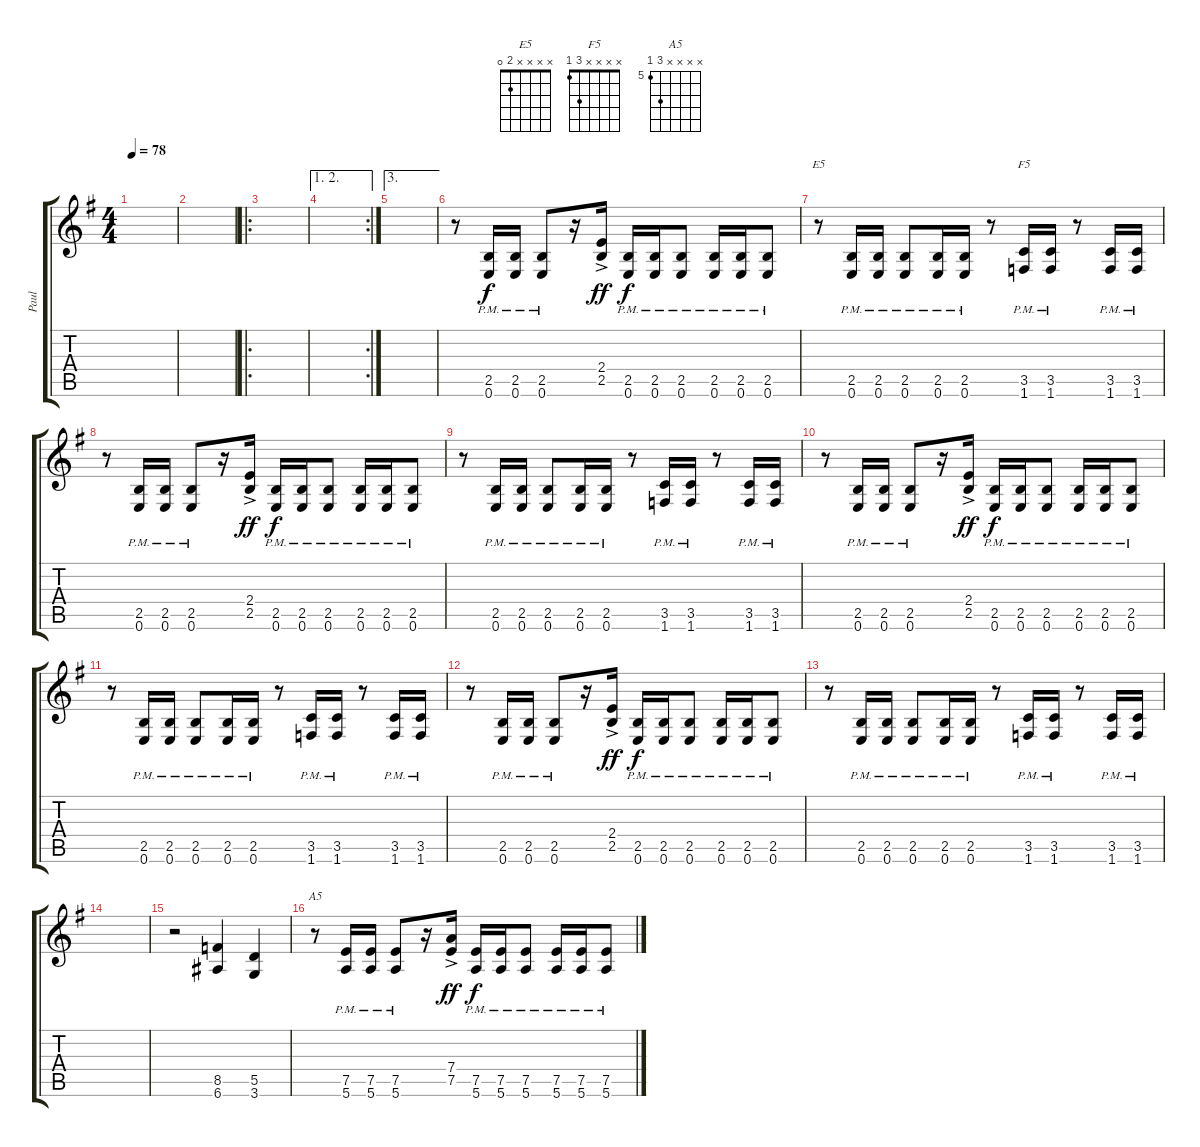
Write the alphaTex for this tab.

\track ("Paul" "Paul") {instrument distortionguitar}
\staff {score tabs}
\tuning (E4 B3 G3 D3 A2 E2) {hide}
\chord ("E5" x x x x 2 0)
\chord ("F5" x x x x 3 1)
\chord ("A5" x x x x 7 5) {firstfret 5}
\ts (4 4)
\tempo 78
\clef g2
\ks g
|
|
\ro
|
\ae (1 2)
\rc 2
|
\ae 3
|
r.8 (2.5{pm} 0.6{pm}).16 (2.5{pm} 0.6{pm}).16 (2.5{pm} 0.6{pm}).8 r.16 (2.4{ac} 2.5{ac}).16{dy ff} (2.5{pm} 0.6{pm}).16{dy f} (2.5{pm} 0.6{pm}).16 (2.5{pm} 0.6{pm}).8 (2.5{pm} 0.6{pm}).16 (2.5{pm} 0.6{pm}).16 (2.5{pm} 0.6{pm}).8 |
r.8{ch "E5"} (2.5{pm} 0.6{pm}).16 (2.5{pm} 0.6{pm}).16 (2.5{pm} 0.6{pm}).8 (2.5{pm} 0.6{pm}).16 (2.5{pm} 0.6{pm}).16 r.8 (3.5{pm} 1.6{pm}).16{ch "F5"} (3.5{pm} 1.6{pm}).16 r.8 (3.5{pm} 1.6{pm}).16 (3.5{pm} 1.6{pm}).16 |
r.8 (2.5{pm} 0.6{pm}).16 (2.5{pm} 0.6{pm}).16 (2.5{pm} 0.6{pm}).8 r.16 (2.4{ac} 2.5{ac}).16{dy ff} (2.5{pm} 0.6{pm}).16{dy f} (2.5{pm} 0.6{pm}).16 (2.5{pm} 0.6{pm}).8 (2.5{pm} 0.6{pm}).16 (2.5{pm} 0.6{pm}).16 (2.5{pm} 0.6{pm}).8 |
r.8 (2.5{pm} 0.6{pm}).16 (2.5{pm} 0.6{pm}).16 (2.5{pm} 0.6{pm}).8 (2.5{pm} 0.6{pm}).16 (2.5{pm} 0.6{pm}).16 r.8 (3.5{pm} 1.6{pm}).16 (3.5{pm} 1.6{pm}).16 r.8 (3.5{pm} 1.6{pm}).16 (3.5{pm} 1.6{pm}).16 |
r.8 (2.5{pm} 0.6{pm}).16 (2.5{pm} 0.6{pm}).16 (2.5{pm} 0.6{pm}).8 r.16 (2.4{ac} 2.5{ac}).16{dy ff} (2.5{pm} 0.6{pm}).16{dy f} (2.5{pm} 0.6{pm}).16 (2.5{pm} 0.6{pm}).8 (2.5{pm} 0.6{pm}).16 (2.5{pm} 0.6{pm}).16 (2.5{pm} 0.6{pm}).8 |
r.8 (2.5{pm} 0.6{pm}).16 (2.5{pm} 0.6{pm}).16 (2.5{pm} 0.6{pm}).8 (2.5{pm} 0.6{pm}).16 (2.5{pm} 0.6{pm}).16 r.8 (3.5{pm} 1.6{pm}).16 (3.5{pm} 1.6{pm}).16 r.8 (3.5{pm} 1.6{pm}).16 (3.5{pm} 1.6{pm}).16 |
r.8 (2.5{pm} 0.6{pm}).16 (2.5{pm} 0.6{pm}).16 (2.5{pm} 0.6{pm}).8 r.16 (2.4{ac} 2.5{ac}).16{dy ff} (2.5{pm} 0.6{pm}).16{dy f} (2.5{pm} 0.6{pm}).16 (2.5{pm} 0.6{pm}).8 (2.5{pm} 0.6{pm}).16 (2.5{pm} 0.6{pm}).16 (2.5{pm} 0.6{pm}).8 |
r.8 (2.5{pm} 0.6{pm}).16 (2.5{pm} 0.6{pm}).16 (2.5{pm} 0.6{pm}).8 (2.5{pm} 0.6{pm}).16 (2.5{pm} 0.6{pm}).16 r.8 (3.5{pm} 1.6{pm}).16 (3.5{pm} 1.6{pm}).16 r.8 (3.5{pm} 1.6{pm}).16 (3.5{pm} 1.6{pm}).16 |
|
r.2 (8.5 6.6).4 (5.5 3.6).4 |
r.8{ch "A5"} (7.5{pm} 5.6{pm}).16 (7.5{pm} 5.6{pm}).16 (7.5{pm} 5.6{pm}).8 r.16 (7.4{ac} 7.5{ac}).16{dy ff} (7.5{pm} 5.6{pm}).16{dy f} (7.5{pm} 5.6{pm}).16 (7.5{pm} 5.6{pm}).8 (7.5{pm} 5.6{pm}).16 (7.5{pm} 5.6{pm}).16 (7.5{pm} 5.6{pm}).8
